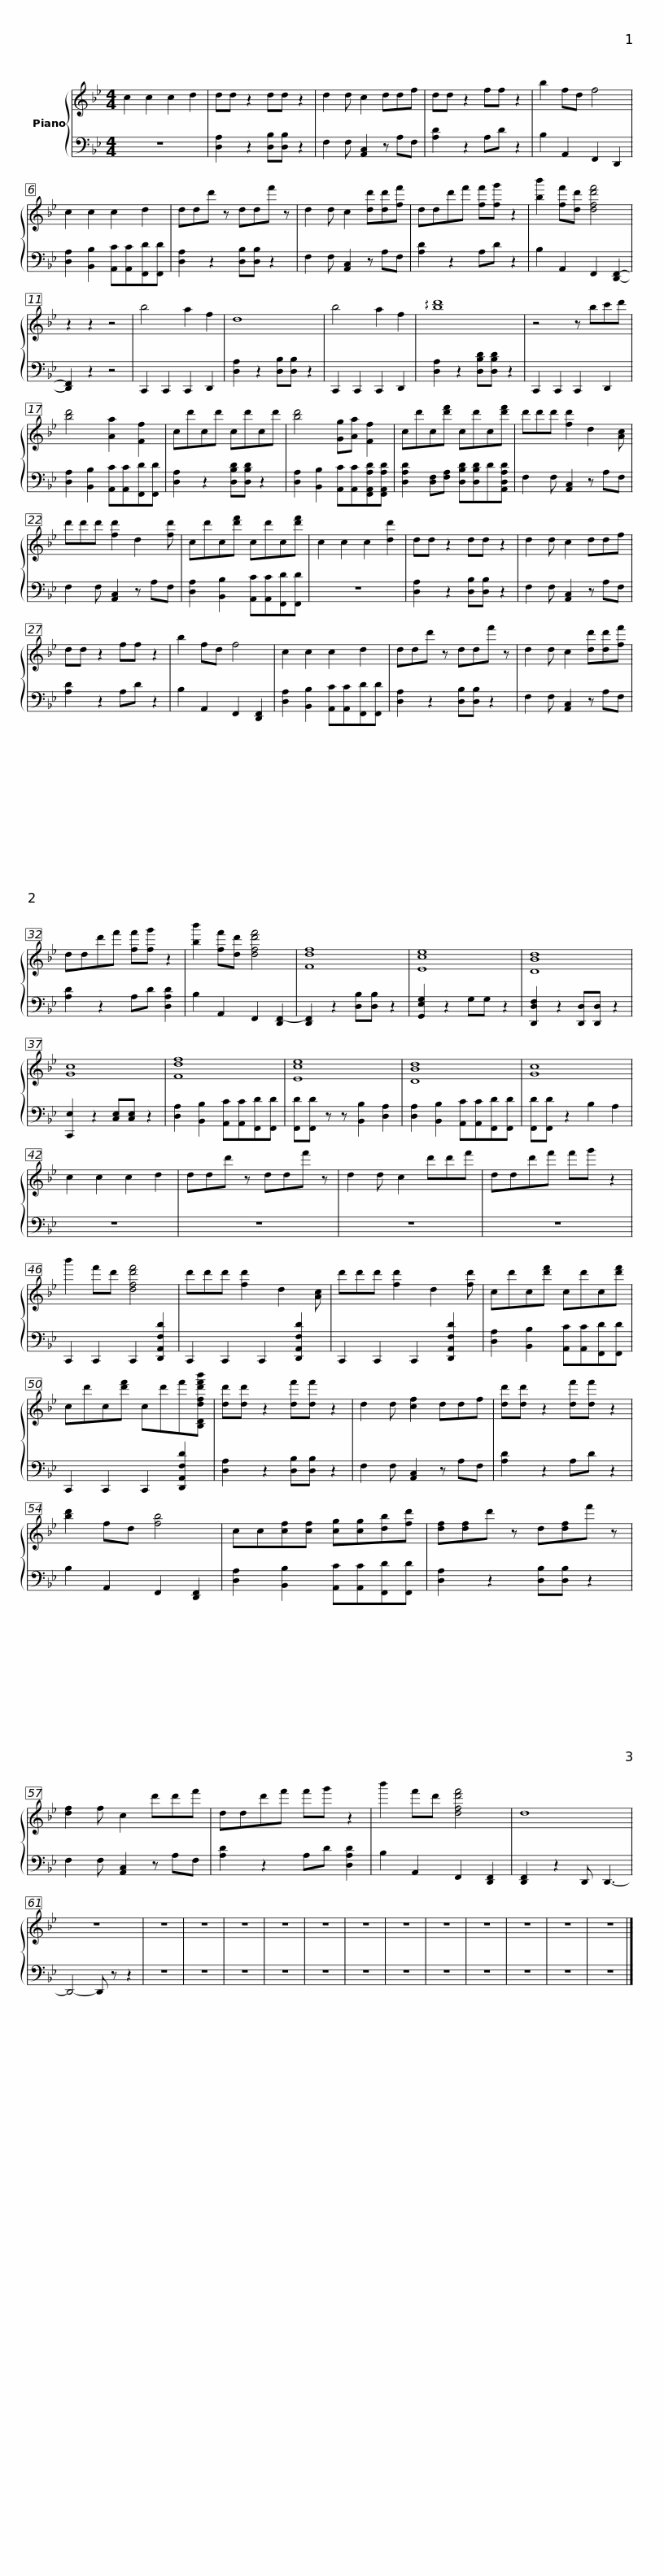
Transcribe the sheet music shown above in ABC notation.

X:1
%%score { 1 | 2 }
L:1/8
M:4/4
I:linebreak $
K:Bb
V:1 treble
V:2 bass
V:1
 c2 c2 c2 d2 | dd z2 dd z2 | d2 d c2 ddf | dd z2 ff z2 | b2 fd f4 | %5
 c2 c2 c2 d2 | ddd' z ddf' z |$ d2 d c2 [dd'][dd'][ff'] | ddd'f' [ff'][fg'] z2 | [bb']2 [ff'][dd'] [dfd'f']4 | %10
 z2 z2 z4 | b4 a2 f2 | d8 | b4 a2 f2 |$ !arpeggio![bd']8 | %15
 z4 z bc'd' | [bd']4 [Aa]2 [Ff]2 | cd'cd' cd'cd' | [bd']4 [Gg][Aa] [Ff]2 |$ cd'c[d'f'] cd'c[d'f'] | %20
 d'd'd' [fd']2 d2 [Ac] | d'd'd' [fd']2 d2 [fd'] | cd'c[d'f'] cd'c[d'f'] | c2 c2 c2 [dd']2 | dd z2 dd z2 |$ %25
 d2 d c2 ddf | dd z2 ff z2 | b2 fd f4 | c2 c2 c2 d2 | ddd' z ddf' z | %30
 d2 d c2 [dd'][dd'][ff'] |$ ddd'f' [ff'][fg'] z2 | [bb']2 [ff'][dd'] [dfd'f']4 | [Fdf]8 | [Ece]8 | %35
 [DBd]8 | [Gc]8 |$ [Fdf]8 | [Ece]8 | [DBd]8 | %40
 [Gc]8 | c2 c2 c2 d2 | ddd' z ddf' z |$ d2 d c2 d'd'f' | ddd'f' f'g' z2 | %45
 b'2 f'd' [dfd'f']4 | d'd'd' [fd']2 d2 [Ac] | d'd'd' [fd']2 d2 [fd'] |$ cd'c[d'f'] cd'c[d'f'] | cd'c[d'f'] cd'f'[B,Ddfd'f'b'] | %50
 [dd'][dd'] z2 [df'][df'] z2 | d2 d [cf]2 ddf | [dd'][dd'] z2 [df'][df'] z2 | [bd']2 fd [fb]4 |$ cc[cf][cf] [cg][cg][db][fd'] | %55
 [df][df]d' z d[df]f' z | [df]2 f c2 d'd'f' | ddd'f' f'g' z2 | b'2 f'd' [dfd'f']4 | d8 |$ %60
 z8 | z8 | z8 | z8 | z8 | %65
 z8 | z8 | z8 | z8 | z8 | %70
 z8 | z8 | z8 |] %73
V:2
 z8 | [D,A,]2 z2 [D,B,][D,B,] z2 | F,2 F, [A,,C,]2 z A,F, | [A,D]2 z2 A,D z2 | B,2 A,,2 F,,2 D,,2 | %5
 [D,A,]2 [B,,B,]2 [A,,C][A,,C][F,,D][F,,D] | [D,A,]2 z2 [D,B,][D,B,] z2 |$ F,2 F, [A,,C,]2 z A,F, | [A,D]2 z2 A,D z2 | B,2 A,,2 F,,2 [D,,F,,]2- | %10
 [D,,F,,]2 z2 z4 | C,,2 C,,2 C,,2 D,,2 | [D,A,]2 z2 [D,B,][D,B,] z2 | C,,2 C,,2 C,,2 D,,2 |$ [D,A,]2 z2 [D,B,D][D,B,D] z2 | %15
 C,,2 C,,2 C,,2 D,,2 | [D,A,]2 [B,,B,]2 [A,,C][A,,C][F,,D][F,,D] | [D,A,]2 z2 [D,B,D][D,B,D] z2 | [D,A,]2 [B,,B,]2 [A,,C][A,,C][F,,A,,A,D][F,,A,,A,D] |$ [D,A,D]2 [D,F,][F,A,] [D,B,D][D,B,D]D[A,,D,A,D] | %20
 F,2 F, [A,,C,]2 z A,F, | F,2 F, [A,,C,]2 z A,F, | [D,A,]2 [B,,B,]2 [A,,C][A,,C][F,,D][F,,D] | z8 | [D,A,]2 z2 [D,B,][D,B,] z2 |$ %25
 F,2 F, [A,,C,]2 z A,F, | [A,D]2 z2 A,D z2 | B,2 A,,2 F,,2 [D,,F,,]2 | [D,A,]2 [B,,B,]2 [A,,C][A,,C][F,,D][F,,D] | [D,A,]2 z2 [D,B,][D,B,] z2 | %30
 F,2 F, [A,,C,]2 z A,F, |$ [A,D]2 z2 A,D [D,A,D]2 | B,2 A,,2 F,,2 [D,,F,,-]2 | [D,,F,,]2 z2 [D,B,][D,B,] z2 | [G,,E,G,]2 z2 G,G, z2 | %35
 [D,,D,F,]2 z2 [D,,D,][D,,D,] z2 | [C,,E,]2 z2 [C,E,][C,E,] z2 |$ [D,A,]2 [B,,B,]2 [A,,C][A,,C][F,,D][F,,D] | [F,,D][F,,D] z z [B,,B,]2 [D,A,]2 | [D,A,]2 [B,,B,]2 [A,,C][A,,C][F,,D][F,,D] | %40
 [F,,D][F,,D] z2 B,2 A,2 | z8 | z8 |$ z8 | z8 | %45
 C,,2 C,,2 C,,2 [D,,A,,F,D]2 | C,,2 C,,2 C,,2 [D,,A,,F,D]2 | C,,2 C,,2 C,,2 [D,,A,,F,D]2 |$ [D,A,]2 [B,,B,]2 [A,,C][A,,C][F,,D][F,,D] | C,,2 C,,2 C,,2 [D,,A,,F,D]2 | %50
 [D,A,]2 z2 [D,B,][D,B,] z2 | F,2 F, [A,,C,]2 z A,F, | [A,D]2 z2 A,D z2 | B,2 A,,2 F,,2 [D,,F,,]2 |$ [D,A,]2 [B,,B,]2 [A,,C][A,,C][F,,D][F,,D] | %55
 [D,A,]2 z2 [D,B,][D,B,] z2 | F,2 F, [A,,C,]2 z A,F, | [A,D]2 z2 A,D [D,A,D]2 | B,2 A,,2 F,,2 [D,,F,,]2 | [D,,F,,]2 z2 D,, D,,3- |$ %60
 D,,4- D,, z z2 | z8 | z8 | z8 | z8 | %65
 z8 | z8 | z8 | z8 | z8 | %70
 z8 | z8 | z8 |] %73
